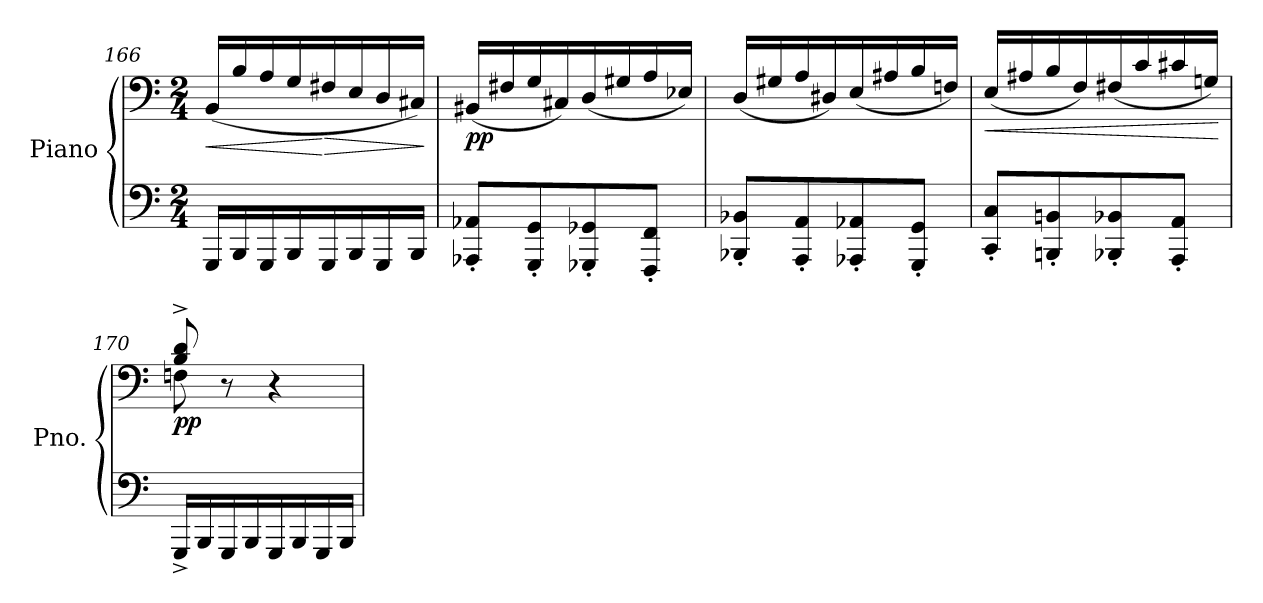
**kern	**kern	**dynam
*part1	*part1	*part1
*staff2	*staff1	*staff1/2
*I"Piano	*	*
*I'Pno.	*	*
*clefF4	*clefF4	*
*k[]	*k[]	*
*M2/4	*M2/4	*
=166	=166	=166
!	!	!LO:HP:b
16GGG/LL	(<16BB/LL	<
16BBB/	16B/	.
16GGG/	16A/	.
16BBB/	16G/	.
!	!	!LO:HP:n=1:b
16GGG/	16F#X/	[ >
16BBB/	16E/	.
16GGG/	16D/	.
16BBB/JJ	16C#X/JJ)	.
.	.	]
=167	=167	=167
!	!	!LO:DY:b
8AAA-X/' 8AA-X/'L	(<16BB#X/LL	pp
.	16F#X/	.
8GGG/' 8GG/'	16G/	.
.	16C#X/)	.
8GGG-X/' 8GG-X/'	(<16D/	.
.	16G#X/	.
8FFF/' 8FF/'J	16A/	.
.	16E-X/JJ)	.
=168	=168	=168
8BBB-X/' 8BB-X/'L	(<16D/LL	.
.	16G#X/	.
8AAA/' 8AA/'	16A/	.
.	16D#X/)	.
8AAA-X/' 8AA-X/'	(<16E/	.
.	16A#X/	.
8GGG/' 8GG/'J	16B/	.
.	16Fn/JJ)	.
!!LO:PB:g=z
=169	=169	=169
!	!	!LO:HP:b
8CC/' 8C/'L	(<16E/LL	<
.	16A#X/	.
8BBBn/' 8BBn/'	16B/	.
.	16F/)	.
8BBB-X/' 8BB-X/'	(<16F#X/	.
.	16c/	.
8AAA/' 8AA/'J	16c#X/	.
.	16Gn/JJ)	.
.	.	[
=170	=170	=170
*	*^	*
!	!	!	!LO:DY:b
16GGG^/LL	8B/^ 8d/^	8Fn\	pp
16BBB/	.	.	.
16GGG/	8r	8ryy	.
16BBB/	.	.	.
16GGG/	4r	4ryy	.
16BBB/	.	.	.
16GGG/	.	.	.
16BBB/JJ	.	.	.
*	*v	*v	*
=	=	=
*-	*-	*-
